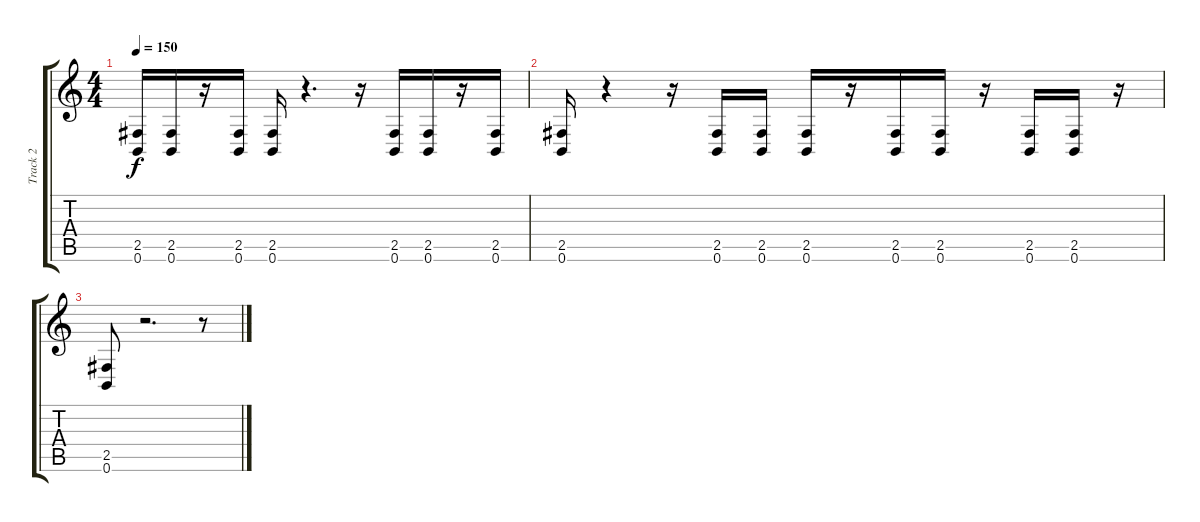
\track ("Track 2" "Track 2") {instrument distortionguitar}
\staff {score tabs}
\tuning (B3 G3 D3 A2 E2 B1) {hide}
\ts (4 4)
\tempo 150
\clef g2
\ks c
(2.5 0.6).16{dy f} (2.5 0.6).16 r.16 (2.5 0.6).16 (2.5 0.6).16 r.4{d} r.16 (2.5 0.6).16 (2.5 0.6).16 r.16 (2.5 0.6).16 |
(2.5 0.6).16 r.4 r.16 (2.5 0.6).16 (2.5 0.6).16 (2.5 0.6).16 r.16 (2.5 0.6).16 (2.5 0.6).16 r.16 (2.5 0.6).16 (2.5 0.6).16 r.16 |
(2.5 0.6).8 r.2{d} r.8
